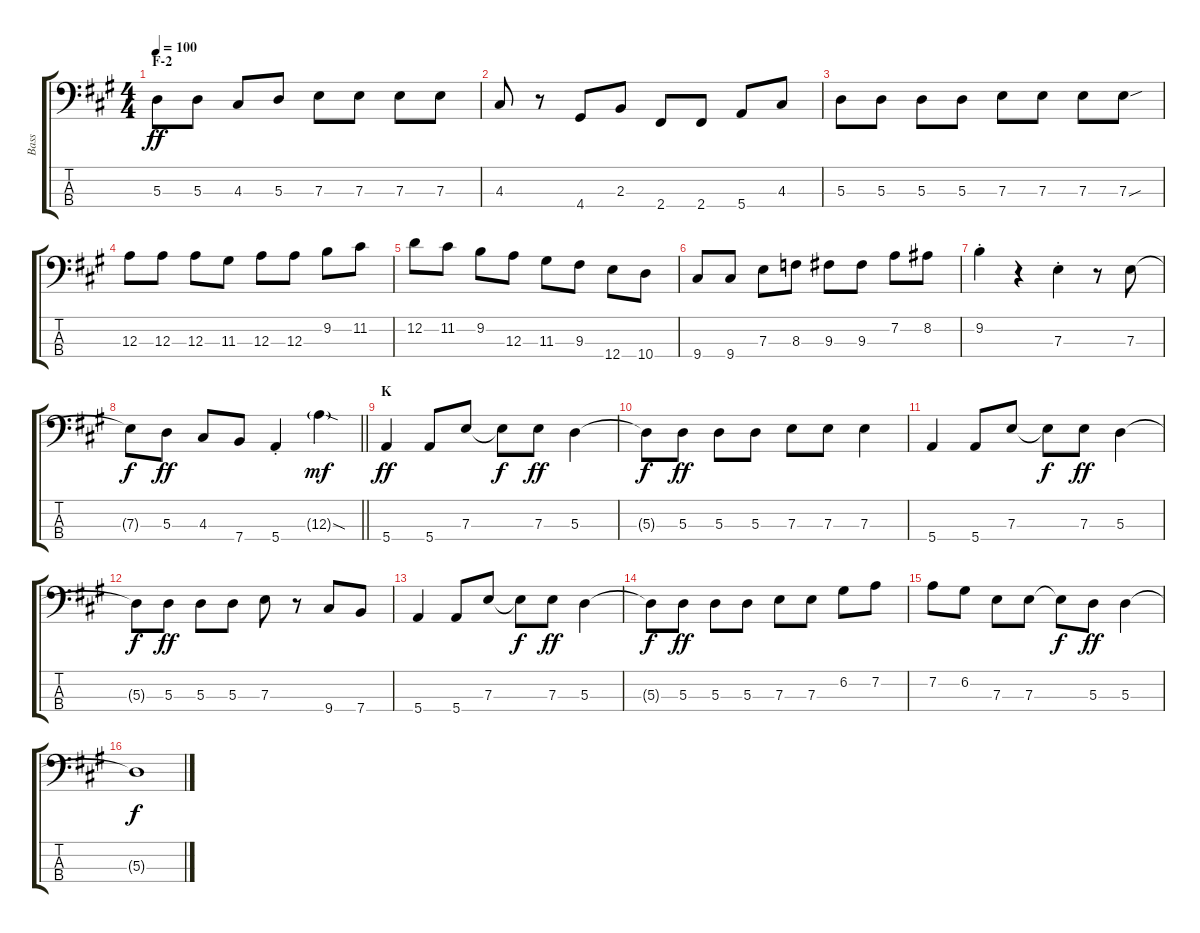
\track ("Bass" "Bass") {instrument electricbasspick}
\staff {score tabs}
\tuning (G2 D2 A1 E1) {hide}
\ts (4 4)
\section ("" "F-2")
\tempo 100
\clef f4
\ks a
5.3.8{dy ff} 5.3.8 4.3.8 5.3.8 7.3.8 7.3.8 7.3.8 7.3.8 |
4.3.8 r.8 4.4.8 2.3.8 2.4.8 2.4.8 5.4.8 4.3.8 |
5.3.8 5.3.8 5.3.8 5.3.8 7.3.8 7.3.8 7.3.8 7.3{sou}.8 |
12.3.8 12.3.8 12.3.8 11.3.8 12.3.8 12.3.8 9.2.8 11.2.8 |
12.2.8 11.2.8 9.2.8 12.3.8 11.3.8 9.3.8 12.4.8 10.4.8 |
9.4.8 9.4.8 7.3.8 8.3.8 9.3.8 9.3.8 7.2.8 8.2.8 |
9.2{st}.4 r.4 7.3{st}.4 r.8 7.3.8 |
\barLineRight lightlight
7.3{t}.8{dy f} 5.3.8{dy ff} 4.3.8 7.4.8 5.4{st}.4 12.3{sod g}.4{dy mf} |
\section ("" "K")
5.4.4{dy ff} 5.4.8 7.3.8 7.3{t}.8{dy f} 7.3.8{dy ff} 5.3.4 |
5.3{t}.8{dy f} 5.3.8{dy ff} 5.3.8 5.3.8 7.3.8 7.3.8 7.3.4 |
5.4.4 5.4.8 7.3.8 7.3{t}.8{dy f} 7.3.8{dy ff} 5.3.4 |
5.3{t}.8{dy f} 5.3.8{dy ff} 5.3.8 5.3.8 7.3.8 r.8 9.4.8 7.4.8 |
5.4.4 5.4.8 7.3.8 7.3{t}.8{dy f} 7.3.8{dy ff} 5.3.4 |
5.3{t}.8{dy f} 5.3.8{dy ff} 5.3.8 5.3.8 7.3.8 7.3.8 6.2.8 7.2.8 |
7.2.8 6.2.8 7.3.8 7.3.8 7.3{t}.8{dy f} 5.3.8{dy ff} 5.3.4 |
5.3{t}.1{dy f}
